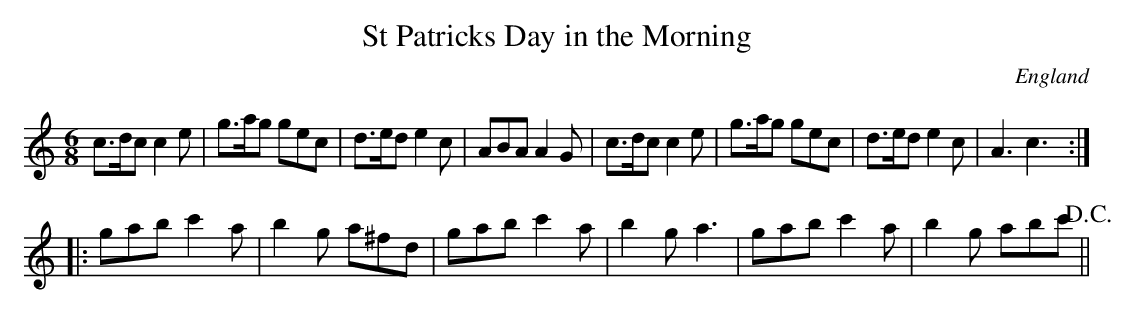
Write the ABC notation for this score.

X:1
T:St Patricks Day in the Morning
L:1/8
M:6/8
O:England
K:C major
c>dc c2e | g>ag gec | d>ed e2c | ABA A2G | \
c>dc c2e | g>ag gec | d>ed e2c | A3 c3 ::
gab c'2a | b2g a^fd | gab c'2a | b2g a3 | gab c'2a | b2g abc' !D.C.! ||
